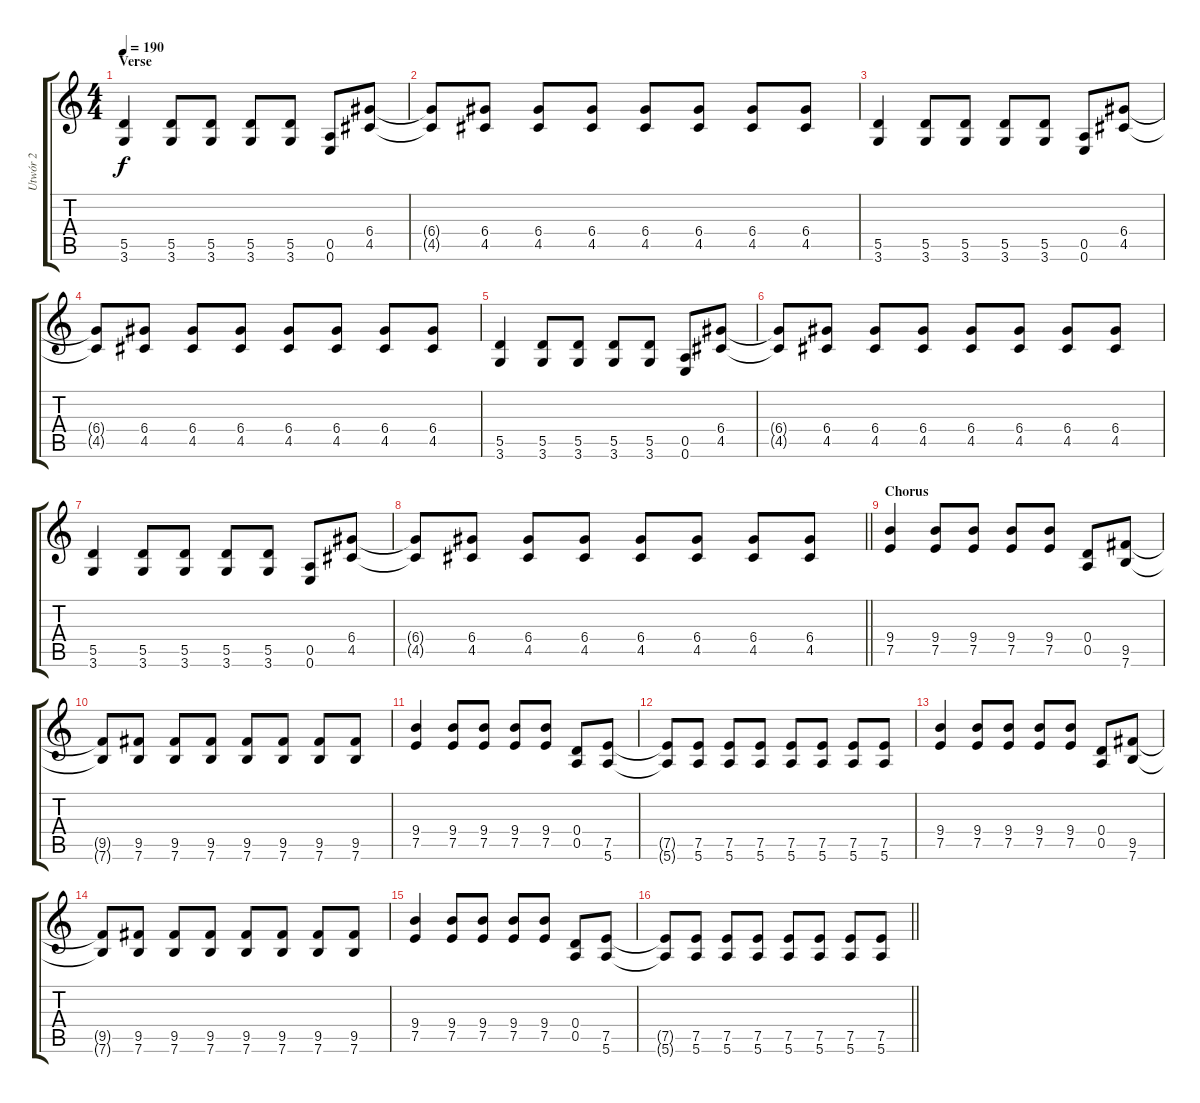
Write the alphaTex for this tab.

\track ("Utwór 2" "Utwór 2") {instrument overdrivenguitar}
\staff {score tabs}
\tuning (E4 B3 G3 D3 A2 E2) {hide}
\ts (4 4)
\section ("" "Verse")
\tempo 190
\clef g2
\ks c
(5.5 3.6).4{dy f} (5.5 3.6).8 (5.5 3.6).8 (5.5 3.6).8 (5.5 3.6).8 (0.5 0.6).8 (6.4 4.5).8 |
(6.4{t} 4.5{t}).8 (6.4 4.5).8 (6.4 4.5).8 (6.4 4.5).8 (6.4 4.5).8 (6.4 4.5).8 (6.4 4.5).8 (6.4 4.5).8 |
(5.5 3.6).4 (5.5 3.6).8 (5.5 3.6).8 (5.5 3.6).8 (5.5 3.6).8 (0.5 0.6).8 (6.4 4.5).8 |
(6.4{t} 4.5{t}).8 (6.4 4.5).8 (6.4 4.5).8 (6.4 4.5).8 (6.4 4.5).8 (6.4 4.5).8 (6.4 4.5).8 (6.4 4.5).8 |
(5.5 3.6).4 (5.5 3.6).8 (5.5 3.6).8 (5.5 3.6).8 (5.5 3.6).8 (0.5 0.6).8 (6.4 4.5).8 |
(6.4{t} 4.5{t}).8 (6.4 4.5).8 (6.4 4.5).8 (6.4 4.5).8 (6.4 4.5).8 (6.4 4.5).8 (6.4 4.5).8 (6.4 4.5).8 |
(5.5 3.6).4 (5.5 3.6).8 (5.5 3.6).8 (5.5 3.6).8 (5.5 3.6).8 (0.5 0.6).8 (6.4 4.5).8 |
\barLineRight lightlight
(6.4{t} 4.5{t}).8 (6.4 4.5).8 (6.4 4.5).8 (6.4 4.5).8 (6.4 4.5).8 (6.4 4.5).8 (6.4 4.5).8 (6.4 4.5).8 |
\section ("" "Chorus")
(9.4 7.5).4 (9.4 7.5).8 (9.4 7.5).8 (9.4 7.5).8 (9.4 7.5).8 (0.4 0.5).8 (9.5 7.6).8 |
(9.5{t} 7.6{t}).8 (9.5 7.6).8 (9.5 7.6).8 (9.5 7.6).8 (9.5 7.6).8 (9.5 7.6).8 (9.5 7.6).8 (9.5 7.6).8 |
(9.4 7.5).4 (9.4 7.5).8 (9.4 7.5).8 (9.4 7.5).8 (9.4 7.5).8 (0.4 0.5).8 (7.5 5.6).8 |
(7.5{t} 5.6{t}).8 (7.5 5.6).8 (7.5 5.6).8 (7.5 5.6).8 (7.5 5.6).8 (7.5 5.6).8 (7.5 5.6).8 (7.5 5.6).8 |
(9.4 7.5).4 (9.4 7.5).8 (9.4 7.5).8 (9.4 7.5).8 (9.4 7.5).8 (0.4 0.5).8 (9.5 7.6).8 |
(9.5{t} 7.6{t}).8 (9.5 7.6).8 (9.5 7.6).8 (9.5 7.6).8 (9.5 7.6).8 (9.5 7.6).8 (9.5 7.6).8 (9.5 7.6).8 |
(9.4 7.5).4 (9.4 7.5).8 (9.4 7.5).8 (9.4 7.5).8 (9.4 7.5).8 (0.4 0.5).8 (7.5 5.6).8 |
\barLineRight lightlight
(7.5{t} 5.6{t}).8 (7.5 5.6).8 (7.5 5.6).8 (7.5 5.6).8 (7.5 5.6).8 (7.5 5.6).8 (7.5 5.6).8 (7.5 5.6).8
